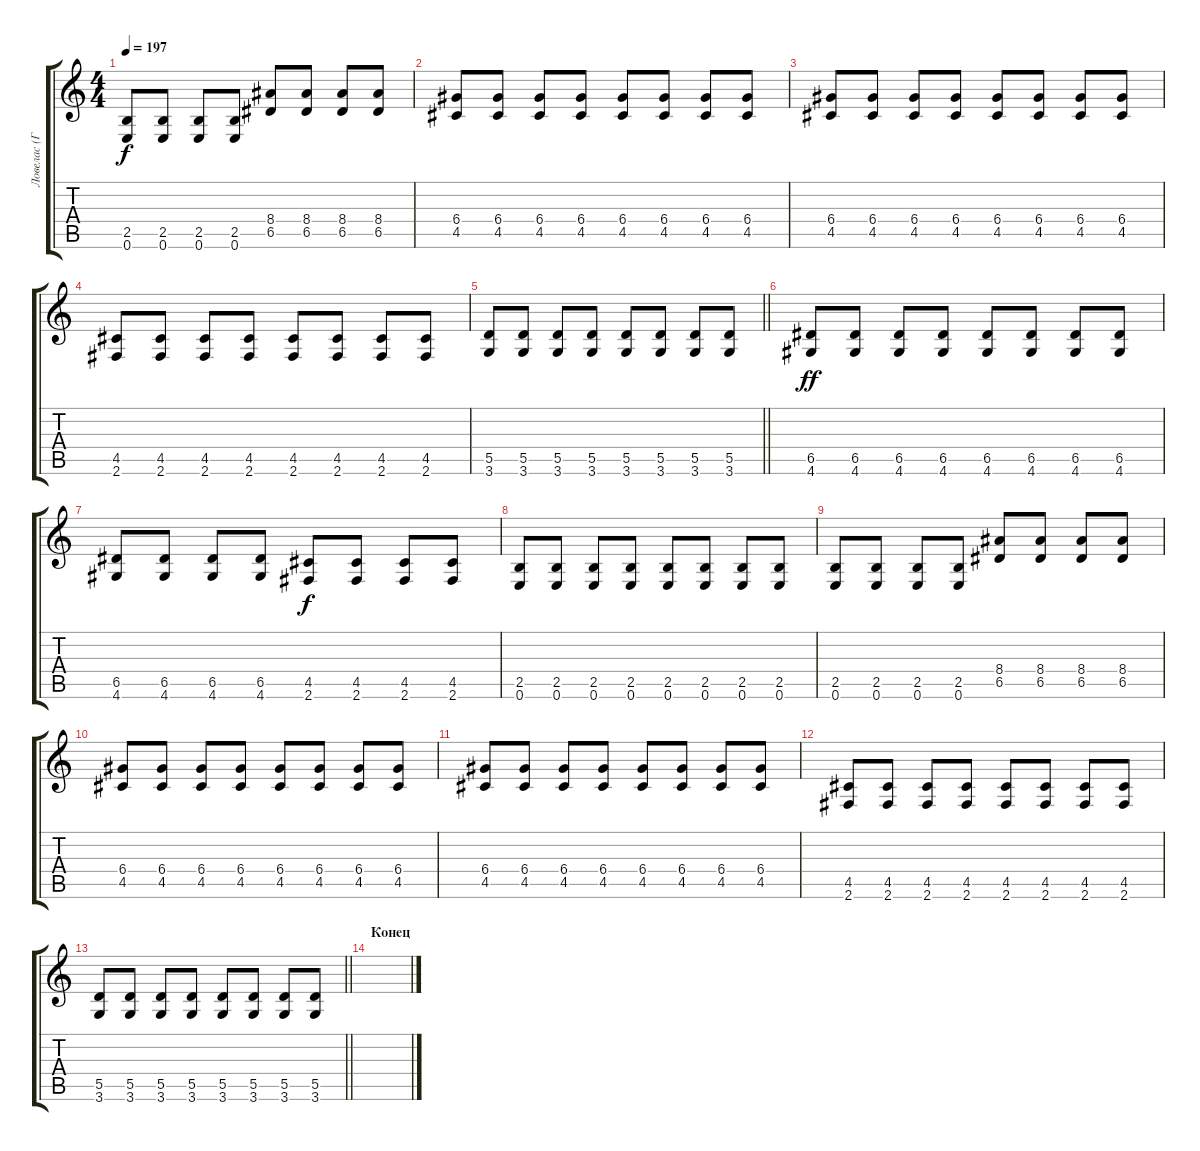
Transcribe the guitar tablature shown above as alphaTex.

\track ("Ловелас (Гитара)" "Ловелас (Г") {instrument distortionguitar}
\staff {score tabs}
\tuning (E4 B3 G3 D3 A2 E2) {hide}
\ts (4 4)
\tempo 197
\clef g2
\ks c
(2.5 0.6).8{dy f} (2.5 0.6).8 (2.5 0.6).8 (2.5 0.6).8 (8.4 6.5).8 (8.4 6.5).8 (8.4 6.5).8 (8.4 6.5).8 |
(6.4 4.5).8 (6.4 4.5).8 (6.4 4.5).8 (6.4 4.5).8 (6.4 4.5).8 (6.4 4.5).8 (6.4 4.5).8 (6.4 4.5).8 |
(6.4 4.5).8 (6.4 4.5).8 (6.4 4.5).8 (6.4 4.5).8 (6.4 4.5).8 (6.4 4.5).8 (6.4 4.5).8 (6.4 4.5).8 |
(4.5 2.6).8 (4.5 2.6).8 (4.5 2.6).8 (4.5 2.6).8 (4.5 2.6).8 (4.5 2.6).8 (4.5 2.6).8 (4.5 2.6).8 |
\barLineRight lightlight
(5.5 3.6).8 (5.5 3.6).8 (5.5 3.6).8 (5.5 3.6).8 (5.5 3.6).8 (5.5 3.6).8 (5.5 3.6).8 (5.5 3.6).8 |
\section ("" "")
(6.5 4.6).8{dy ff} (6.5 4.6).8 (6.5 4.6).8 (6.5 4.6).8 (6.5 4.6).8 (6.5 4.6).8 (6.5 4.6).8 (6.5 4.6).8 |
(6.5 4.6).8 (6.5 4.6).8 (6.5 4.6).8 (6.5 4.6).8 (4.5 2.6).8{dy f} (4.5 2.6).8 (4.5 2.6).8 (4.5 2.6).8 |
(2.5 0.6).8 (2.5 0.6).8 (2.5 0.6).8 (2.5 0.6).8 (2.5 0.6).8 (2.5 0.6).8 (2.5 0.6).8 (2.5 0.6).8 |
(2.5 0.6).8 (2.5 0.6).8 (2.5 0.6).8 (2.5 0.6).8 (8.4 6.5).8 (8.4 6.5).8 (8.4 6.5).8 (8.4 6.5).8 |
(6.4 4.5).8 (6.4 4.5).8 (6.4 4.5).8 (6.4 4.5).8 (6.4 4.5).8 (6.4 4.5).8 (6.4 4.5).8 (6.4 4.5).8 |
(6.4 4.5).8 (6.4 4.5).8 (6.4 4.5).8 (6.4 4.5).8 (6.4 4.5).8 (6.4 4.5).8 (6.4 4.5).8 (6.4 4.5).8 |
(4.5 2.6).8 (4.5 2.6).8 (4.5 2.6).8 (4.5 2.6).8 (4.5 2.6).8 (4.5 2.6).8 (4.5 2.6).8 (4.5 2.6).8 |
\barLineRight lightlight
(5.5 3.6).8 (5.5 3.6).8 (5.5 3.6).8 (5.5 3.6).8 (5.5 3.6).8 (5.5 3.6).8 (5.5 3.6).8 (5.5 3.6).8 |
\section ("" "Конец")
